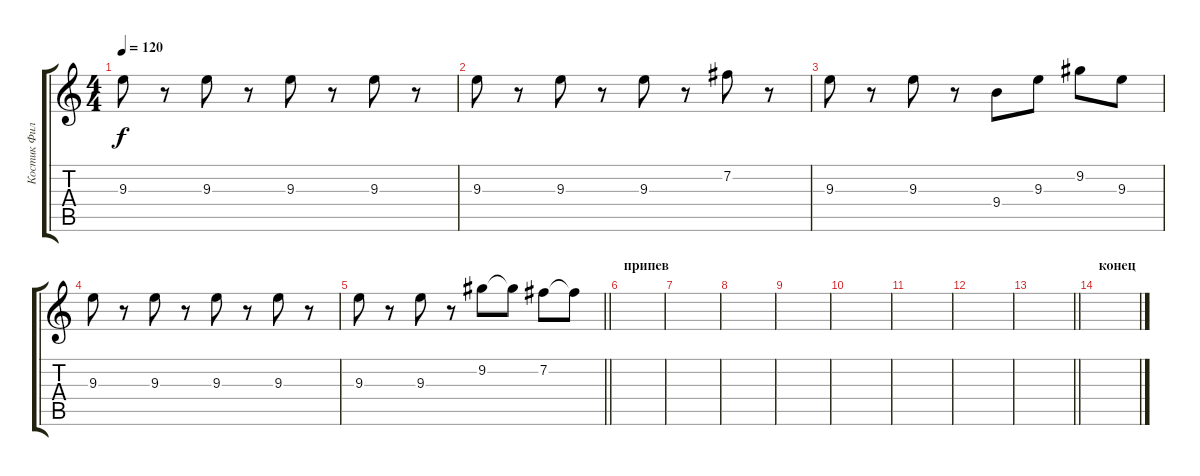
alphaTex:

\track ("Костик Филимонов" "Костик Фил") {instrument overdrivenguitar}
\staff {score tabs}
\tuning (E4 B3 G3 D3 A2 E2) {hide}
\ts (4 4)
\tempo 120
\clef g2
\ks c
9.3.8{dy f} r.8 9.3.8 r.8 9.3.8 r.8 9.3.8 r.8 |
9.3.8 r.8 9.3.8 r.8 9.3.8 r.8 7.2.8 r.8 |
9.3.8 r.8 9.3.8 r.8 9.4.8 9.3.8 9.2.8 9.3.8 |
9.3.8 r.8 9.3.8 r.8 9.3.8 r.8 9.3.8 r.8 |
\barLineRight lightlight
9.3.8 r.8 9.3.8 r.8 9.2.8 9.2{t}.8 7.2.8 7.2{t}.8 |
\section ("" "припев")
|
|
|
|
|
|
|
\barLineRight lightlight
|
\section ("" "конец")
